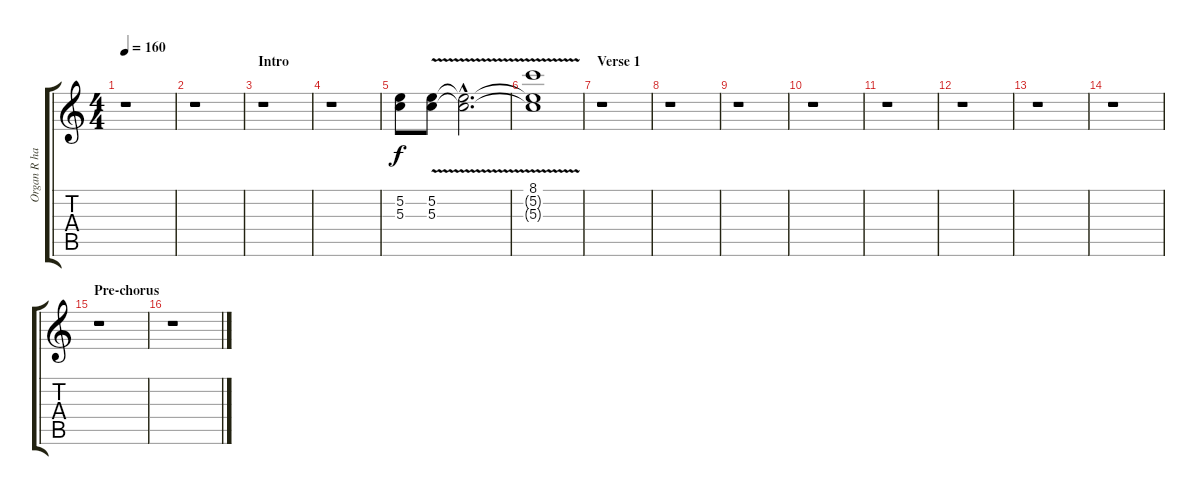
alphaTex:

\track ("Organ R hand" "Organ R ha") {instrument rockorgan}
\staff {score tabs}
\tuning (E5 B4 G4 D4 A3 E3) {hide}
\ts (4 4)
\tempo 160
\clef g2
\ks c
r.1{dy f instrument rockorgan} |
r.1 |
\section ("" "Intro")
r.1 |
r.1 |
(5.2 5.3).8{volume 14} (5.2{v} 5.3{v}).8 (5.2{hac t} 5.3{hac t}).2{d} |
(8.1{v} 5.2{t} 5.3{t}).1 |
\section ("" "Verse 1")
r.1 |
r.1 |
r.1 |
r.1 |
r.1 |
r.1 |
r.1 |
r.1 |
\section ("" "Pre-chorus")
r.1 |
r.1
